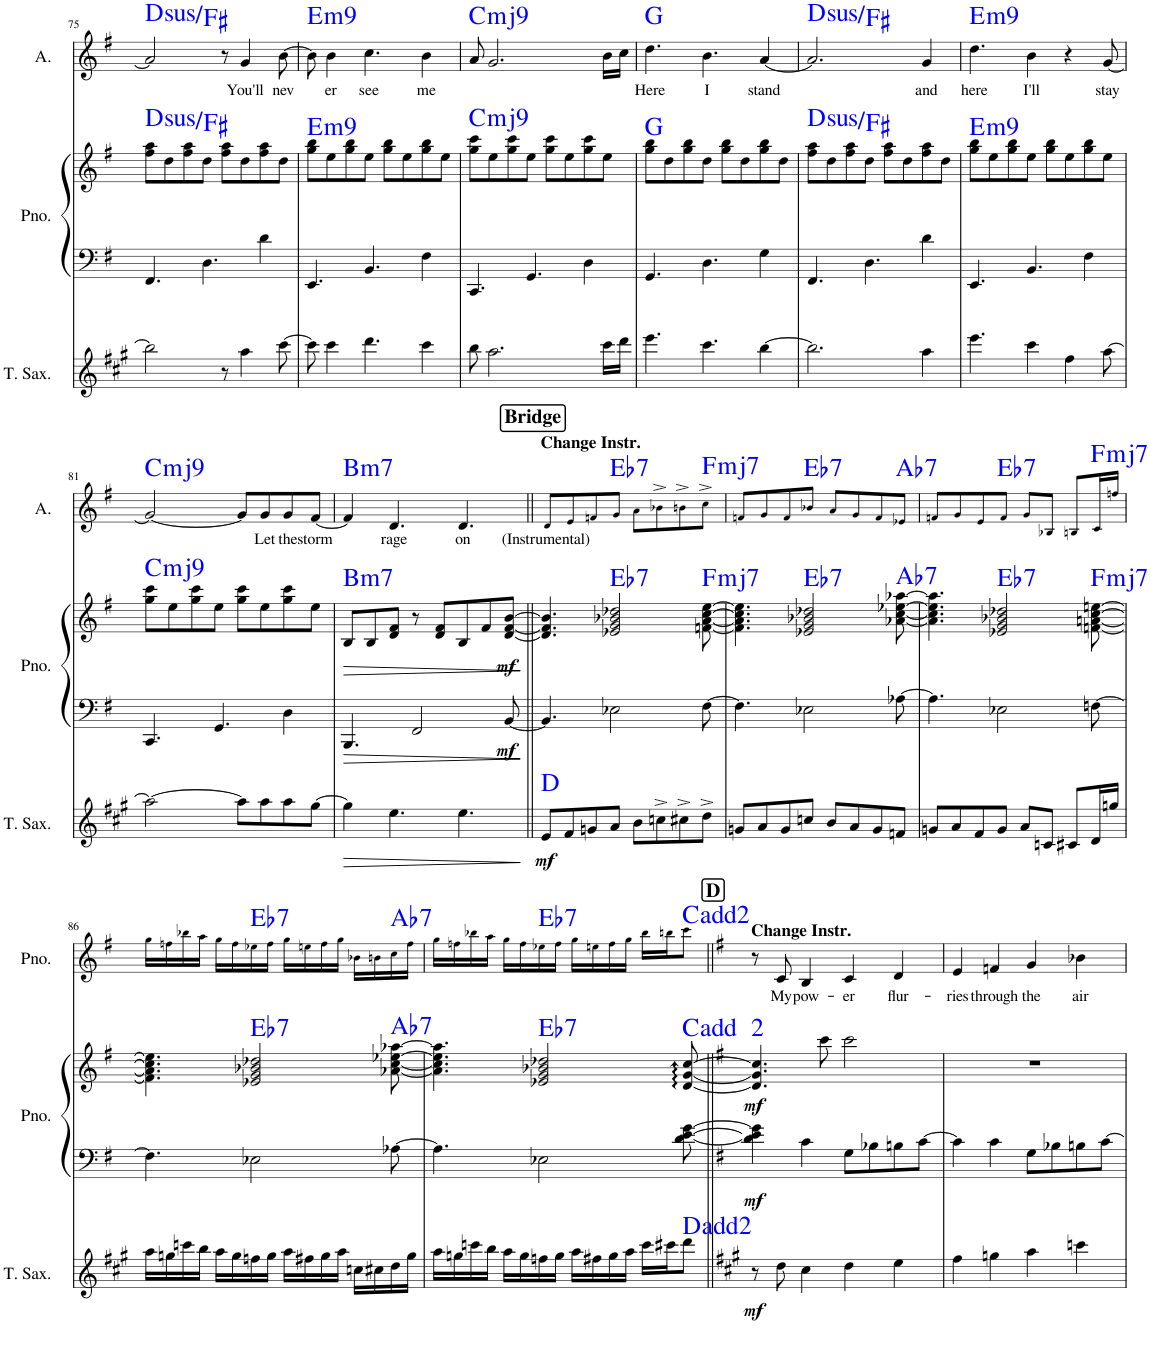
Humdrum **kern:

**kern	**dynam	**harte	**kern	**kern	**dynam	**harte	**kern	**text	**harte
*part3	*part3	*part3	*part2	*part2	*part2	*part2	*part1	*part1	*part1
*staff4	*staff4	*	*staff3	*staff2	*staff2/3	*	*staff1	*staff1	*
*I"Tenor Saxophone	*	*	*I"Piano	*	*	*	*I"Alto	*	*
*I'T. Sax.	*	*	*I'Pno.	*	*	*	*I'A.	*	*
!!LO:PB:g=z
*clefG2	*	*	*clefF4	*clefG2	*	*	*clefG2	*	*
*Trd8c14	*	*	*	*	*	*	*	*	*
*k[f#c#g#]	*	*	*k[f#]	*k[f#]	*	*	*k[f#]	*	*
*M4/4	*	*	*M4/4	*M4/4	*	*	*M4/4	*	*
=75	=75	=75	=75	=75	=75	=75	=75	=75	=75
!	!	!	!	!	!	!LO:H:kt=sus	!	!	!LO:H:kt=sus
2bb\]	.	.	4.FF#/	8ff#\ 8aa\L	.	D:sus4/3	2a/]	.	D:sus4/3
.	.	.	.	8dd\	.	.	.	.	.
.	.	.	.	8ff#\ 8aa\	.	.	.	.	.
.	.	.	4.D\	8dd\J	.	.	.	.	.
8r	.	.	.	8ff#\ 8aa\L	.	.	8r	.	.
!	!	!	!	!	!	!	!	!LO:LY:b	!
4aa\	.	.	.	8dd\	.	.	4g/	You'll	.
.	.	.	4d\	8ff#\ 8aa\	.	.	.	.	.
!	!	!	!	!	!	!	!	!LO:LY:b	!
[8ccc#\	.	.	.	8dd\J	.	.	[8b\	nev	.
=76	=76	=76	=76	=76	=76	=76	=76	=76	=76
!	!	!	!	!	!	!LO:H:kt=m9	!	!	!LO:H:kt=m9
8ccc#\]	.	.	4.EE/	8gg\ 8bb\L	.	E:min9	8b\]	.	E:min9
!	!	!	!	!	!	!	!	!LO:LY:b	!
4ccc#\	.	.	.	8ee\	.	.	4b\	er	.
.	.	.	.	8gg\ 8bb\	.	.	.	.	.
!	!	!	!	!	!	!	!	!LO:LY:b	!
4.ddd\	.	.	4.BB/	8ee\J	.	.	4.cc\	see	.
.	.	.	.	8gg\ 8bb\L	.	.	.	.	.
.	.	.	.	8ee\	.	.	.	.	.
!	!	!	!	!	!	!	!	!LO:LY:b	!
4ccc#\	.	.	4F#\	8gg\ 8bb\	.	.	4b\	me	.
.	.	.	.	8ee\J	.	.	.	.	.
=77	=77	=77	=77	=77	=77	=77	=77	=77	=77
!	!	!	!	!	!	!LO:H:kt=m	!	!	!LO:H:kt=m
8bb\	.	.	4.CC/	8gg\ 8ccc\L	.	C:min	8a/	.	C:min
2.aa\	.	.	.	8ee\	.	.	2.g/	.	.
.	.	.	.	8gg\ 8ccc\	.	.	.	.	.
.	.	.	4.GG/	8ee\J	.	.	.	.	.
.	.	.	.	8gg\ 8ccc\L	.	.	.	.	.
.	.	.	.	8ee\	.	.	.	.	.
.	.	.	4D\	8gg\ 8ccc\	.	.	.	.	.
16ccc#\LL	.	.	.	8ee\J	.	.	16b\LL	.	.
16ddd\JJ	.	.	.	.	.	.	16cc\JJ	.	.
=78	=78	=78	=78	=78	=78	=78	=78	=78	=78
!	!	!	!	!	!	!	!	!LO:LY:b	!
4.eee\	.	.	4.GG/	8gg\ 8bb\L	.	G:maj	4.dd\	Here	G:maj
.	.	.	.	8dd\	.	.	.	.	.
.	.	.	.	8gg\ 8bb\	.	.	.	.	.
!	!	!	!	!	!	!	!	!LO:LY:b	!
4.ccc#\	.	.	4.D\	8dd\J	.	.	4.b\	I	.
.	.	.	.	8gg\ 8bb\L	.	.	.	.	.
.	.	.	.	8dd\	.	.	.	.	.
!	!	!	!	!	!	!	!	!LO:LY:b	!
[4bb\	.	.	4G\	8gg\ 8bb\	.	.	[4a/	stand	.
.	.	.	.	8dd\J	.	.	.	.	.
=79	=79	=79	=79	=79	=79	=79	=79	=79	=79
!	!	!	!	!	!	!LO:H:kt=sus	!	!	!LO:H:kt=sus
2.bb\]	.	.	4.FF#/	8ff#\ 8aa\L	.	D:sus4/3	2.a/]	.	D:sus4/3
.	.	.	.	8dd\	.	.	.	.	.
.	.	.	.	8ff#\ 8aa\	.	.	.	.	.
.	.	.	4.D\	8dd\J	.	.	.	.	.
.	.	.	.	8ff#\ 8aa\L	.	.	.	.	.
.	.	.	.	8dd\	.	.	.	.	.
!	!	!	!	!	!	!	!	!LO:LY:b	!
4aa\	.	.	4d\	8ff#\ 8aa\	.	.	4g/	and	.
.	.	.	.	8dd\J	.	.	.	.	.
=80	=80	=80	=80	=80	=80	=80	=80	=80	=80
!	!	!	!	!	!	!LO:H:kt=m9	!	!LO:LY:b	!LO:H:kt=m9
4.eee\	.	.	4.EE/	8gg\ 8bb\L	.	E:min9	4.dd\	here	E:min9
.	.	.	.	8ee\	.	.	.	.	.
.	.	.	.	8gg\ 8bb\	.	.	.	.	.
!	!	!	!	!	!	!	!	!LO:LY:b	!
4ccc#\	.	.	4.BB/	8ee\J	.	.	4b\	I'll	.
.	.	.	.	8gg\ 8bb\L	.	.	.	.	.
4ff#\	.	.	.	8ee\	.	.	4r	.	.
.	.	.	4F#\	8gg\ 8bb\	.	.	.	.	.
!	!	!	!	!	!	!	!	!LO:LY:b	!
[8aa\	.	.	.	8ee\J	.	.	[8g/	stay	.
!!LO:LB:g=z
=81	=81	=81	=81	=81	=81	=81	=81	=81	=81
!	!	!	!	!	!	!LO:H:kt=m	!	!	!LO:H:kt=m
2aa\_	.	.	4.CC/	8gg\ 8ccc\L	.	C:min	2g/_	.	C:min
.	.	.	.	8ee\	.	.	.	.	.
.	.	.	.	8gg\ 8ccc\	.	.	.	.	.
.	.	.	4.GG/	8ee\J	.	.	.	.	.
8aa\L]	.	.	.	8gg\ 8ccc\L	.	.	8g/L]	.	.
!	!	!	!	!	!	!	!	!LO:LY:b	!
8aa\	.	.	.	8ee\	.	.	8g/	Let	.
!	!	!	!	!	!	!	!	!LO:LY:b	!
8aa\	.	.	4D\	8gg\ 8ccc\	.	.	8g/	the	.
!	!	!	!	!	!	!	!	!LO:LY:b	!
[8gg#\J	.	.	.	8ee\J	.	.	[8f#/J	storm	.
=82	=82	=82	=82	=82	=82	=82	=82	=82	=82
!	!LO:HP:b	!	!	!	!LO:HP:b	!LO:H:kt=m7	!	!	!LO:H:kt=m7
4gg#\]	>	.	4.BBB/	8B/L	>	B:min7	4f#/]	.	B:min7
.	.	.	.	8B/	.	.	.	.	.
!	!	!	!	!	!	!	!	!LO:LY:b	!
4.ee\	.	.	.	8d/ 8f#/J	.	.	4.d/	rage	.
.	.	.	2FF#/	8r	.	.	.	.	.
.	.	.	.	8d/ 8f#/L	.	.	.	.	.
!	!	!	!	!	!	!	!	!LO:LY:b	!
4.ee\	.	.	.	8B/	.	.	4.d/	on	.
.	.	.	.	8f#/	.	.	.	.	.
!	!	!	!	!	!LO:DY:b=2	!	!	!	!
!	!	!	!	!	!LO:DY:n=1:b	!	!	!	!
.	.	.	[8BB/	[8d/ [8f#/ [8b/J	mf mf	.	.	.	.
.	]	.	.	.	]	.	.	.	.
!!LO:REH:place=s1:a:B:cj:fs=14:t=Bridge
=83||	=83||	=83||	=83||	=83||	=83||	=83||	=83||	=83||	=83||
!	!	!	!	!	!	!	!LO:TX:a:B:t=Change Instr.	!	!
!	!LO:DY:b	!	!	!	!	!	!	!LO:LY:b	!
8e/L	mf	D:maj	4.BB/]	4.d/] 4.f#/] 4.b/]	.	.	8d/L	(Instrumental)	.
8f#/	.	.	.	.	.	.	8e/	.	.
8gn/	.	.	.	.	.	.	8fn/	.	.
!	!	!	!	!	!	!LO:H:kt=7	!	!	!LO:H:kt=7
8a/J	.	.	2E-X\	2e-X/ 2g/ 2b-X/ 2dd-X/	.	Eb:7	8g/J	.	Eb:7
8b\L	.	.	.	.	.	.	8a\L	.	.
8ccn^\	.	.	.	.	.	.	8b-X^\	.	.
8cc#X^\	.	.	.	.	.	.	8bn^\	.	.
!	!	!	!	!	!	!LO:H:kt=m	!	!	!LO:H:kt=m
8dd^\J	.	.	[8F#\	[8fn\ [8a\ [8cc\ [8ee\	.	F:min	8cc^\J	.	F:min
=84	=84	=84	=84	=84	=84	=84	=84	=84	=84
8gn/L	.	.	4.F#\]	4.f\] 4.a\] 4.cc\] 4.ee\]	.	.	8fn/L	.	.
8a/	.	.	.	.	.	.	8g/	.	.
8g/	.	.	.	.	.	.	8f/	.	.
!	!	!	!	!	!	!LO:H:kt=7	!	!	!LO:H:kt=7
8ccn/J	.	.	2E-X\	2e-X/ 2g/ 2b-X/ 2dd-X/	.	Eb:7	8b-X/J	.	Eb:7
8b/L	.	.	.	.	.	.	8a/L	.	.
8a/	.	.	.	.	.	.	8g/	.	.
8g/	.	.	.	.	.	.	8f/	.	.
!	!	!	!	!	!	!LO:H:kt=7	!	!	!LO:H:kt=7
8fn/J	.	.	[8A-X\	[8a-X\ [8cc\ [8ee-X\ [8aa-X\	.	Ab:7	8e-X/J	.	Ab:7
=85	=85	=85	=85	=85	=85	=85	=85	=85	=85
8gn/L	.	.	4.A-\]	4.a-\] 4.cc\] 4.ee-\] 4.aa-\]	.	.	8fn/L	.	.
8a/	.	.	.	.	.	.	8g/	.	.
8f#/	.	.	.	.	.	.	8e/	.	.
!	!	!	!	!	!	!LO:H:kt=7	!	!	!LO:H:kt=7
8g/J	.	.	2E-X\	2e-X/ 2g/ 2b-X/ 2dd-X/	.	Eb:7	8f/J	.	Eb:7
8a/L	.	.	.	.	.	.	8g/L	.	.
8cn/J	.	.	.	.	.	.	8B-X/J	.	.
8c#X/L	.	.	.	.	.	.	8Bn/L	.	.
!	!	!	!	!	!	!LO:H:kt=m	!	!	!LO:H:kt=m
16d/L	.	.	[8Fn\	[8fn\ [8an\ [8cc\ [8een\	.	F:min	16c/L	.	F:min
16ggn/JJ	.	.	.	.	.	.	16ffn/JJ	.	.
!!LO:LB:g=z
=86	=86	=86	=86	=86	=86	=86	=86	=86	=86
16aa\LL	.	.	4.F\]	4.f\] 4.a\] 4.cc\] 4.ee\]	.	.	16gg\LL	.	.
16ggn\	.	.	.	.	.	.	16ffn\	.	.
16cccn\	.	.	.	.	.	.	16bb-X\	.	.
16bb\JJ	.	.	.	.	.	.	16aa\JJ	.	.
16aa\LL	.	.	.	.	.	.	16gg\LL	.	.
16gg\	.	.	.	.	.	.	16ff\	.	.
!	!	!	!	!	!	!LO:H:kt=7	!	!	!LO:H:kt=7
16ffn\	.	.	2E-X\	2e-X/ 2g/ 2b-X/ 2dd-X/	.	Eb:7	16ee-X\	.	Eb:7
16gg\JJ	.	.	.	.	.	.	16ff\JJ	.	.
16aa\LL	.	.	.	.	.	.	16gg\LL	.	.
16ff#X\	.	.	.	.	.	.	16een\	.	.
16gg\	.	.	.	.	.	.	16ff\	.	.
16aa\JJ	.	.	.	.	.	.	16gg\JJ	.	.
16ccn\LL	.	.	.	.	.	.	16b-X\LL	.	.
16cc#X\	.	.	.	.	.	.	16bn\	.	.
!	!	!	!	!	!	!LO:H:kt=7	!	!	!LO:H:kt=7
16dd\	.	.	[8A-X\	[8a-X\ [8cc\ [8ee-X\ [8aa-X\	.	Ab:7	16cc\	.	Ab:7
16gg\JJ	.	.	.	.	.	.	16ff\JJ	.	.
=87	=87	=87	=87	=87	=87	=87	=87	=87	=87
16aa\LL	.	.	4.A-\]	4.a-\] 4.cc\] 4.ee-\] 4.aa-\]	.	.	16gg\LL	.	.
16ggn\	.	.	.	.	.	.	16ffn\	.	.
16cccn\	.	.	.	.	.	.	16bb-X\	.	.
16bb\JJ	.	.	.	.	.	.	16aa\JJ	.	.
16aa\LL	.	.	.	.	.	.	16gg\LL	.	.
16gg\	.	.	.	.	.	.	16ff\	.	.
!	!	!	!	!	!	!LO:H:kt=7	!	!	!LO:H:kt=7
16ffn\	.	.	2E-X\	2e-X/ 2g/ 2b-X/ 2dd-X/	.	Eb:7	16ee-X\	.	Eb:7
16gg\JJ	.	.	.	.	.	.	16ff\JJ	.	.
16aa\LL	.	.	.	.	.	.	16gg\LL	.	.
16ff#X\	.	.	.	.	.	.	16een\	.	.
16gg\	.	.	.	.	.	.	16ff\	.	.
16aa\JJ	.	.	.	.	.	.	16gg\JJ	.	.
16ccc\LL	.	.	.	.	.	.	16bb-\LL	.	.
16ccc#X\J	.	.	.	.	.	.	16bbn\J	.	.
8ddd\J	.	D:maj(2)	[8d\ [8e\ [8g\	[8d/ [8g/ [8cc/	.	C:maj	8ccc\J	.	C:maj(2)
!!LO:REH:place=s1:a:B:cj:fs=14:t=D
=88||	=88||	=88||	=88||	=88||	=88||	=88||	=88||	=88||	=88||
*k[f#c#g#]	*	*	*k[f#]	*k[f#]	*	*	*k[f#]	*	*
!	!	!	!	!	!	!	!LO:TX:a:B:t=Change Instr.	!	!
!	!LO:DY:b	!	!	!	!LO:DY:b=2	!	!	!	!
!	!	!	!	!	!LO:DY:n=1:b	!LO:H:kt=2	!	!	!
8r	mf	.	4d\] 4e\] 4g\]	4.d/] 4.g/] 4.cc/]	mf mf	N	8r	.	.
!	!	!	!	!	!	!	!	!LO:LY:b	!
8dd\	.	.	.	.	.	.	8c/	My	.
!	!	!	!	!	!	!	!	!LO:LY:b	!
4cc#\	.	.	4c\	.	.	.	4B/	pow-	.
.	.	.	.	8ccc\	.	.	.	.	.
!	!	!	!	!	!	!	!	!LO:LY:b	!
4dd\	.	.	8G\L	2ccc\	.	.	4c/	-er	.
.	.	.	8B-X\	.	.	.	.	.	.
!	!	!	!	!	!	!	!	!LO:LY:b	!
4ee\	.	.	8Bn\	.	.	.	4d/	flur-	.
.	.	.	[8c\J	.	.	.	.	.	.
=89	=89	=89	=89	=89	=89	=89	=89	=89	=89
!	!	!	!	!	!	!	!	!LO:LY:b	!
4ff#\	.	.	4c\]	1r	.	.	4e/	-ries	.
!	!	!	!	!	!	!	!	!LO:LY:b	!
4ggn\	.	.	4c\	.	.	.	4fn/	through	.
!	!	!	!	!	!	!	!	!LO:LY:b	!
4aa\	.	.	8G\L	.	.	.	4g/	the	.
.	.	.	8B-X\	.	.	.	.	.	.
!	!	!	!	!	!	!	!	!LO:LY:b	!
4cccn\	.	.	8Bn\	.	.	.	4b-X\	air	.
.	.	.	[8c\J	.	.	.	.	.	.
=	=	=	=	=	=	=	=	=	=
*-	*-	*-	*-	*-	*-	*-	*-	*-	*-
